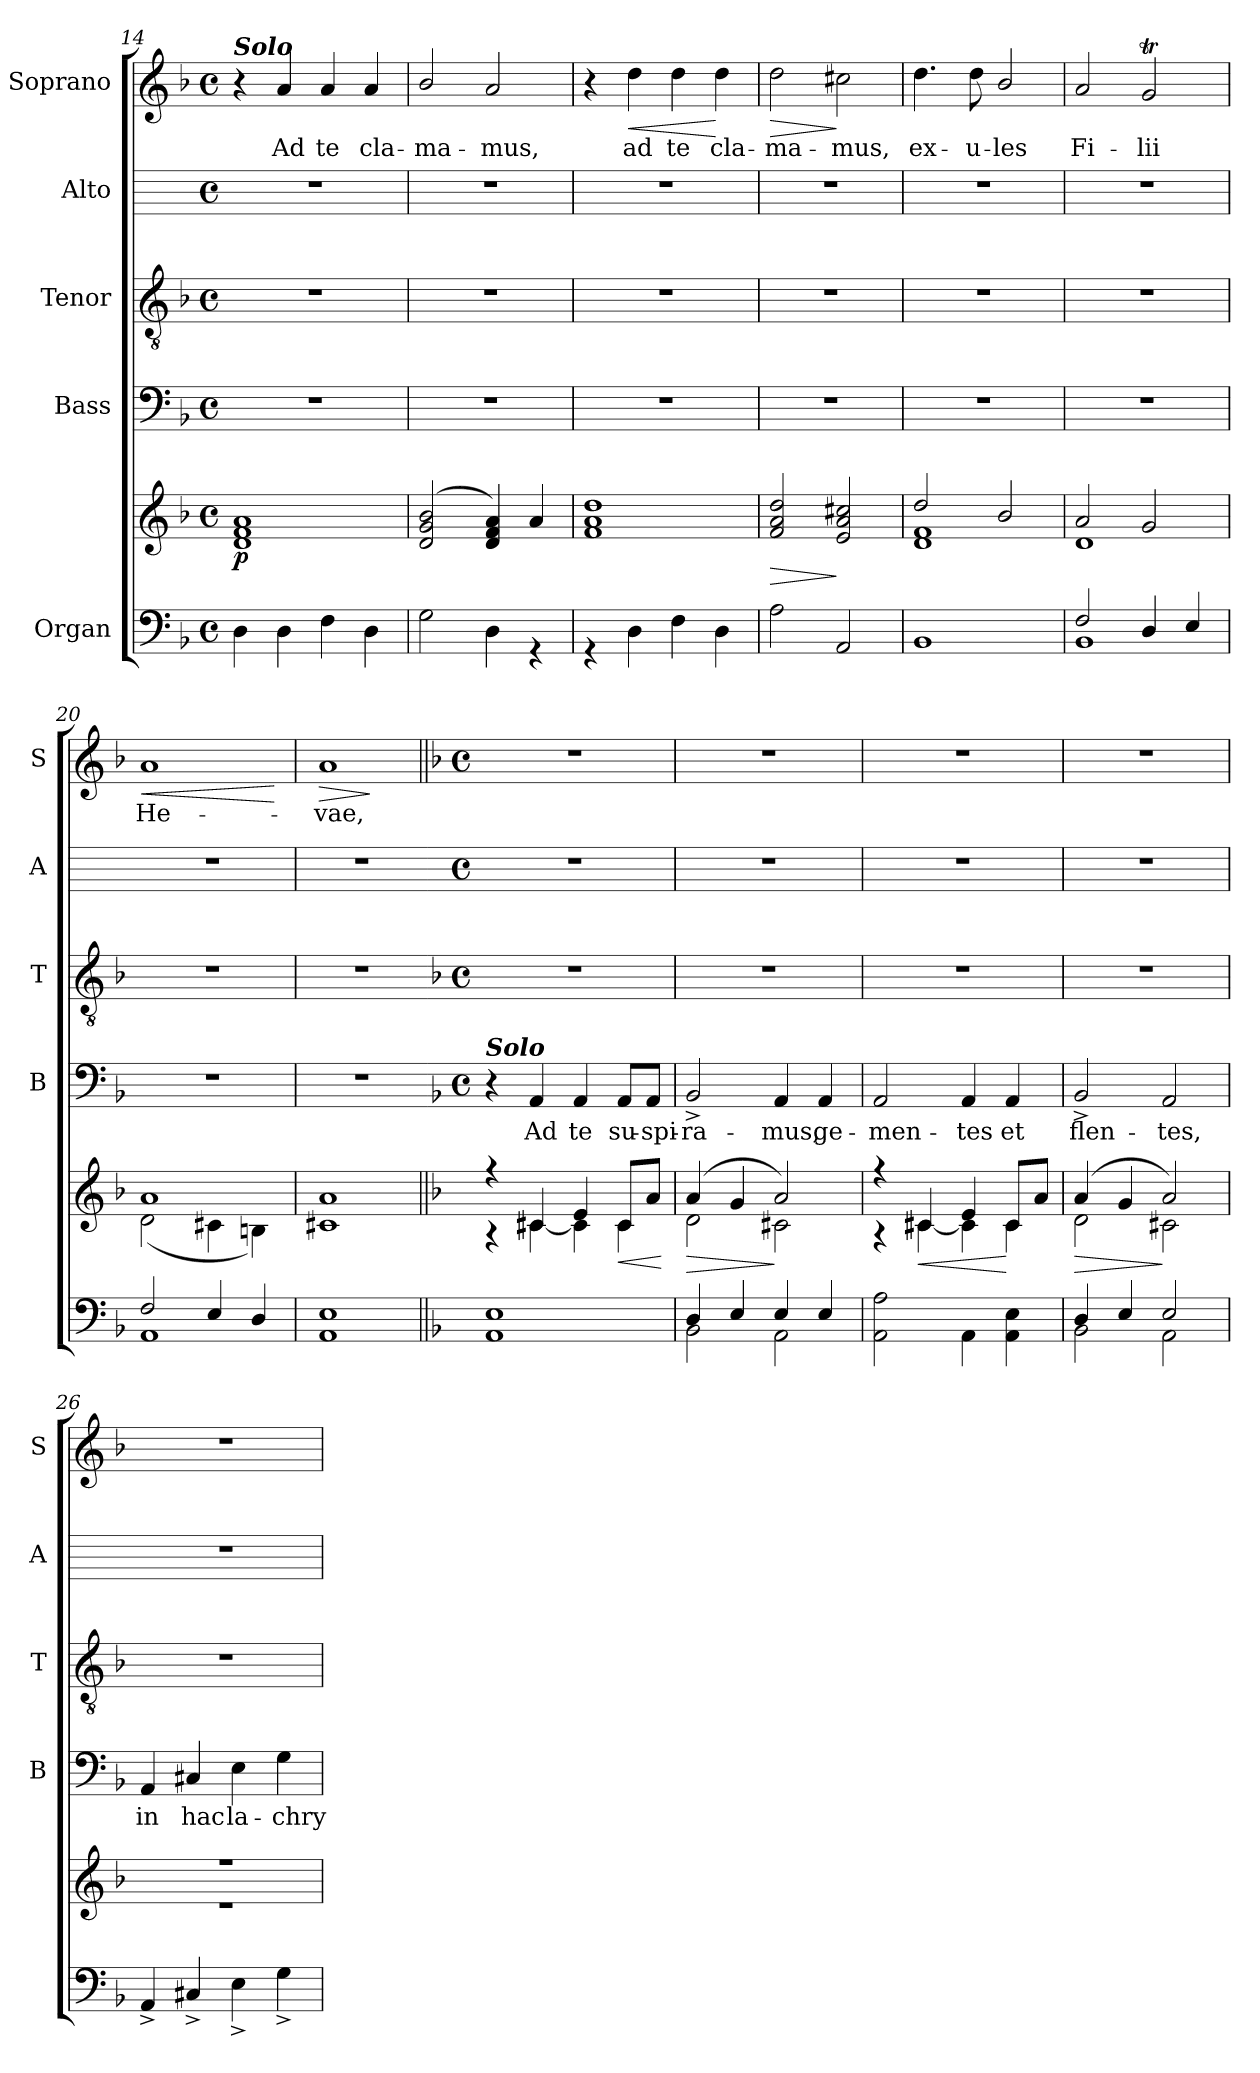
**kern	**kern	**dynam	**kern	**text	**kern	**kern	**kern	**text	**dynam
*part5	*part5	*part5	*part4	*part4	*part3	*part2	*part1	*part1	*part1
*staff6	*staff5	*staff5/6	*staff4	*staff4	*staff3	*staff2	*staff1	*staff1	*staff1
*I"Organ	*	*	*I"Bass	*	*I"Tenor	*I"Alto	*I"Soprano	*	*
*	*	*	*I'B	*	*I'T	*I'A	*I'S	*	*
!!LO:LB:g=z
*clefF4	*clefG2	*	*clefF4	*	*clefGv2	*	*clefG2	*	*
*k[b-]	*k[b-]	*	*k[b-]	*	*k[b-]	*	*k[b-]	*	*
*F:	*F:	*	*F:	*	*F:	*	*F:	*	*
*M4/4	*M4/4	*	*M4/4	*	*M4/4	*M4/4	*M4/4	*	*
*met(c)	*met(c)	*	*met(c)	*	*met(c)	*met(c)	*met(c)	*	*
=14	=14	=14	=14	=14	=14	=14	=14	=14	=14
*^	*^	*	*	*	*	*	*	*	*
!	!	!	!	!	!	!	!	!	!LO:TX:a:Bi:t=Solo	!	!
!	!	!	!	!LO:DY:b	!	!	!	!	!	!	!
1ryy	4D	1d 1f 1a	1ryy	p	1r	.	1r	1r	4r	.	.
!	!	!	!	!	!	!	!	!	!	!LO:LY:b	!
.	4D	.	.	.	.	.	.	.	4a	Ad	.
!	!	!	!	!	!	!	!	!	!	!LO:LY:b	!
.	4F	.	.	.	.	.	.	.	4a	te	.
!	!	!	!	!	!	!	!	!	!	!LO:LY:b	!
.	4D	.	.	.	.	.	.	.	4a	cla-	.
=15	=15	=15	=15	=15	=15	=15	=15	=15	=15	=15	=15
!	!	!	!	!	!	!	!	!	!	!LO:LY:b	!
1ryy	2G	(<2d 2g 2b-	1ryy	.	1r	.	1r	1r	2b-/	-ma-	.
!	!	!	!	!	!	!	!	!	!	!LO:LY:b	!
.	4D	4d 4f 4a)	.	.	.	.	.	.	2a	-mus,	.
.	4r	4a	.	.	.	.	.	.	.	.	.
=16	=16	=16	=16	=16	=16	=16	=16	=16	=16	=16	=16
1ryy	4r	1f 1a 1dd	1ryy	.	1r	.	1r	1r	4r	.	.
!	!	!	!	!	!	!	!	!	!	!LO:LY:b	!LO:HP:b
.	4D	.	.	.	.	.	.	.	4dd	ad	<
!	!	!	!	!	!	!	!	!	!	!LO:LY:b	!
.	4F	.	.	.	.	.	.	.	4dd	te	.
!	!	!	!	!	!	!	!	!	!	!LO:LY:b	!
.	4D	.	.	.	.	.	.	.	4dd	cla-	[
=17	=17	=17	=17	=17	=17	=17	=17	=17	=17	=17	=17
!	!	!	!	!LO:HP:b	!	!	!	!	!	!LO:LY:b	!LO:HP:b
1ryy	2A	2f 2a 2dd	1ryy	>	1r	.	1r	1r	2dd	-ma-	>
!	!	!	!	!	!	!	!	!	!	!LO:LY:b	!
.	2AA/	2e 2a 2cc#X	.	]	.	.	.	.	2cc#X	-mus,	]
=18	=18	=18	=18	=18	=18	=18	=18	=18	=18	=18	=18
!	!	!	!	!	!	!	!	!	!	!LO:LY:b	!
1ryy	1BB-	2dd/	1d\ 1f\	.	1r	.	1r	1r	4.dd	ex-	.
!	!	!	!	!	!	!	!	!	!	!LO:LY:b	!
.	.	.	.	.	.	.	.	.	8dd	-u-	.
!	!	!	!	!	!	!	!	!	!	!LO:LY:b	!
.	.	2b-/	.	.	.	.	.	.	2b-/	-les	.
=19	=19	=19	=19	=19	=19	=19	=19	=19	=19	=19	=19
!	!	!	!	!	!	!	!	!	!	!LO:LY:b	!
2F/	1BB-	2a	1d\	.	1r	.	1r	1r	2a	Fi-	.
!	!	!	!	!	!	!	!	!	!	!LO:LY:b	!
4D/	.	2g	.	.	.	.	.	.	2gT	-lii	.
4E/	.	.	.	.	.	.	.	.	.	.	.
=20	=20	=20	=20	=20	=20	=20	=20	=20	=20	=20	=20
!	!	!	!	!	!	!	!	!	!	!LO:LY:b	!LO:HP:b
2F/	1AA	1a	(<2d\	.	1r	.	1r	1r	1a	He-	<
4E/	.	.	4c#X\	.	.	.	.	.	.	.	.
4D/	.	.	4Bn\)	.	.	.	.	.	.	.	.
*v	*v	*	*	*	*	*	*	*	*	*	*
*	*v	*v	*	*	*	*	*	*	*	*
.	.	.	.	.	.	.	.	.	[
=21	=21	=21	=21	=21	=21	=21	=21	=21	=21
*^	*^	*	*	*	*	*	*	*	*
!	!	!	!	!	!	!	!	!	!	!LO:LY:b	!LO:HP:b
1E/	1AA	1a	1c#X\	.	1r	.	1r	1r	1a	-vae,	>
*v	*v	*	*	*	*	*	*	*	*	*	*
*	*v	*v	*	*	*	*	*	*	*	*
.	.	.	.	.	.	.	.	.	]
!!LO:LB:g=z
=22||	=22||	=22||	=22	=22||	=22	=22	=22||	=22||	=22||
*	*	*	*k[b-]	*	*	*	*	*	*
*	*	*	*F:	*	*	*	*	*	*
*	*	*	*M4/4	*	*M4/4	*M4/4	*M4/4	*	*
*	*	*	*met(c)	*	*met(c)	*met(c)	*met(c)	*	*
*^	*^	*	*	*	*	*	*	*	*
!	!	!	!	!	!LO:TX:a:Bi:t=Solo	!	!	!	!	!	!
1E/	1AA\	4r	4r	.	4r	.	1r	1r	1r	.	.
!	!	!	!	!	!	!LO:LY:b	!	!	!	!	!
.	.	4c#X/	[4c#X\	.	4AA	Ad	.	.	.	.	.
!	!	!	!	!	!	!LO:LY:b	!	!	!	!	!
.	.	4e/	4c#\]	.	4AA	te	.	.	.	.	.
!	!	!	!	!LO:HP:b	!	!LO:LY:b	!	!	!	!	!
.	.	8c#/L	4c#\	<	8AA/L	su-	.	.	.	.	.
!	!	!	!	!	!	!LO:LY:b	!	!	!	!	!
.	.	8a/J	.	.	8AA/J	-spi-	.	.	.	.	.
*v	*v	*	*	*	*	*	*	*	*	*	*
*	*v	*v	*	*	*	*	*	*	*	*
.	.	[	.	.	.	.	.	.	.
=23	=23	=23	=23	=23	=23	=23	=23	=23	=23
*^	*^	*	*	*	*	*	*	*	*
!	!	!	!	!LO:HP:b	!	!LO:LY:b	!	!	!	!	!
4D/	2BB-\	(>4a/	2d\	>	2BB-^	-ra-	1r	1r	1r	.	.
4E/	.	4g/	.	.	.	.	.	.	.	.	.
!	!	!	!	!	!	!LO:LY:b	!	!	!	!	!
4E/	2AA\	2a/)	2c#X\	]	4AA	-mus,	.	.	.	.	.
!	!	!	!	!	!	!LO:LY:b	!	!	!	!	!
4E/	.	.	.	.	4AA	ge-	.	.	.	.	.
=24	=24	=24	=24	=24	=24	=24	=24	=24	=24	=24	=24
!	!	!	!	!	!	!LO:LY:b	!	!	!	!	!
1ryy	2AA\ 2A\	4r	4r	.	2AA	-men-	1r	1r	1r	.	.
!	!	!	!	!LO:HP:b	!	!	!	!	!	!	!
.	.	4c#X/	[4c#X\	<	.	.	.	.	.	.	.
!	!	!	!	!	!	!LO:LY:b	!	!	!	!	!
.	4AA\	4e/	4c#\]	.	4AA	-tes	.	.	.	.	.
!	!	!	!	!	!	!LO:LY:b	!	!	!	!	!
.	4AA\ 4E\	8c#/L	4c#\	[	4AA	et	.	.	.	.	.
.	.	8a/J	.	.	.	.	.	.	.	.	.
=25	=25	=25	=25	=25	=25	=25	=25	=25	=25	=25	=25
!	!	!	!	!LO:HP:b	!	!LO:LY:b	!	!	!	!	!
4D/	2BB-\	(>4a/	2d\	>	2BB-^	flen-	1r	1r	1r	.	.
4E/	.	4g/	.	.	.	.	.	.	.	.	.
!	!	!	!	!	!	!LO:LY:b	!	!	!	!	!
2E/	2AA\	2a/)	2c#X\	]	2AA	-tes,	.	.	.	.	.
=26	=26	=26	=26	=26	=26	=26	=26	=26	=26	=26	=26
!	!	!	!	!	!	!LO:LY:b	!	!	!	!	!
1ryy	4AA^/	1r	1r	.	4AA	in	1r	1r	1r	.	.
!	!	!	!	!	!	!LO:LY:b	!	!	!	!	!
.	4C#X^/	.	.	.	4C#X	hac	.	.	.	.	.
!	!	!	!	!	!	!LO:LY:b	!	!	!	!	!
.	4E^\	.	.	.	4E	la-	.	.	.	.	.
!	!	!	!	!	!	!LO:LY:b	!	!	!	!	!
.	4G^\	.	.	.	4G	-chry-	.	.	.	.	.
*v	*v	*	*	*	*	*	*	*	*	*	*
*	*v	*v	*	*	*	*	*	*	*	*
=	=	=	=	=	=	=	=	=	=
*-	*-	*-	*-	*-	*-	*-	*-	*-	*-
